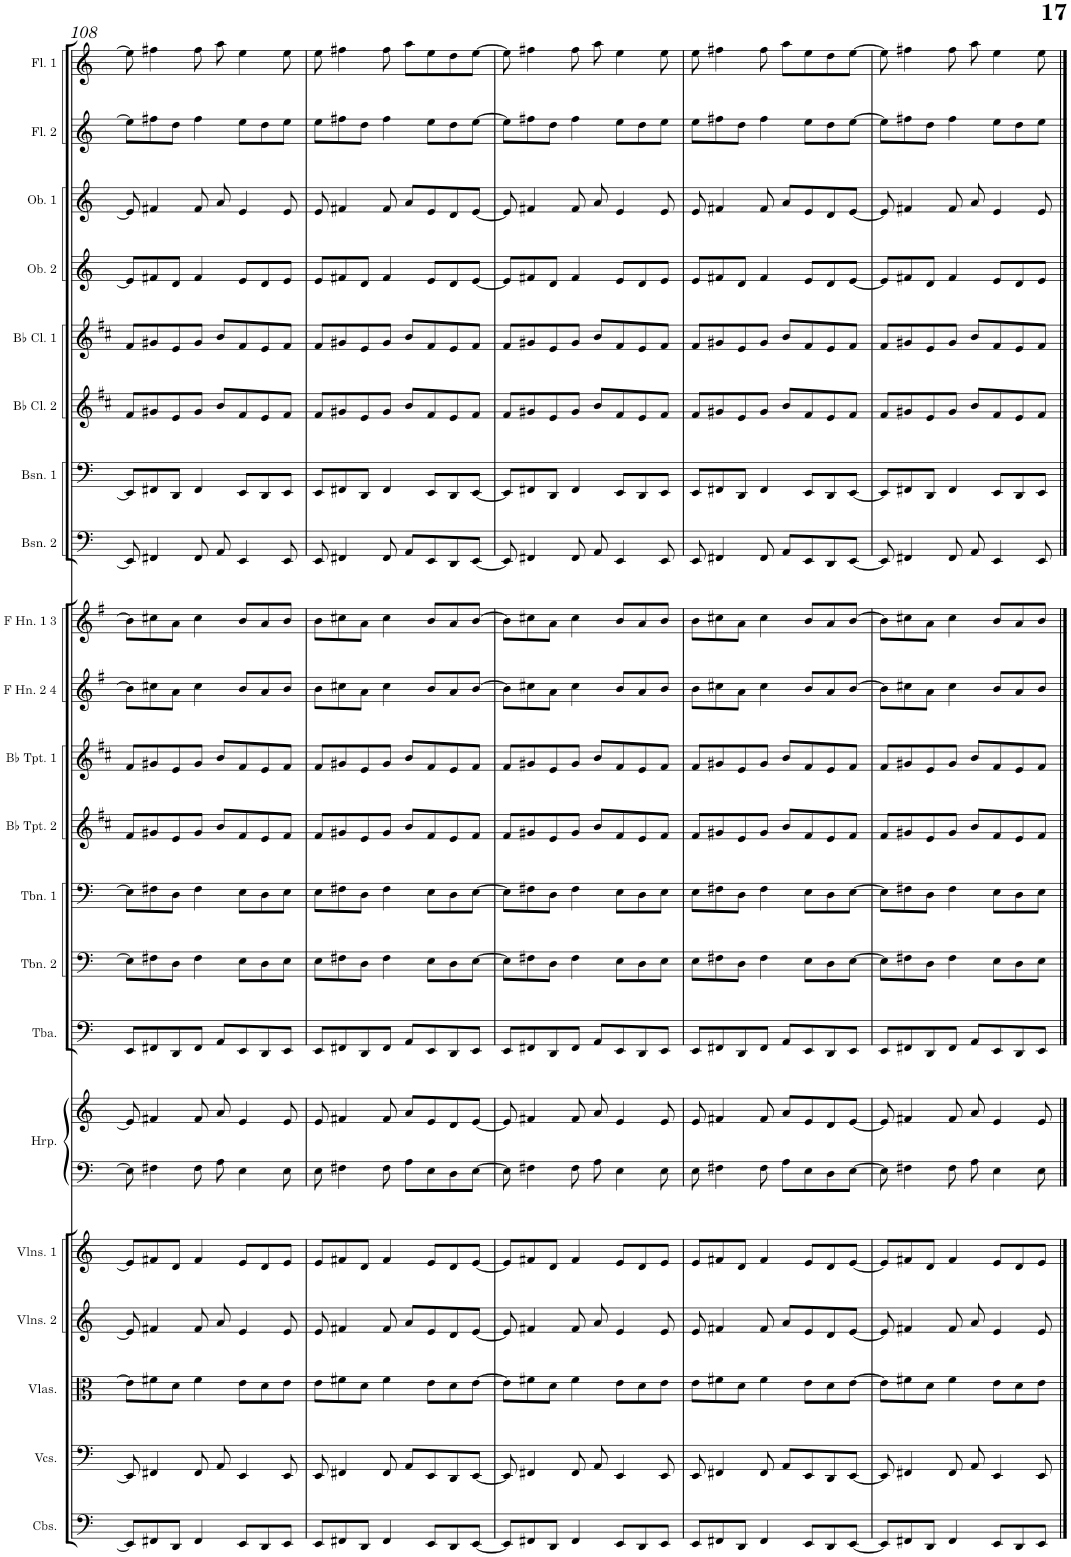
**kern	**kern	**kern	**kern	**kern	**kern	**kern	**kern	**kern	**kern	**kern	**kern	**kern	**kern	**kern	**kern	**kern	**kern	**kern	**kern	**kern	**kern
*part21	*part20	*part19	*part18	*part17	*part16	*part16	*part15	*part14	*part13	*part12	*part11	*part10	*part9	*part8	*part7	*part6	*part5	*part4	*part3	*part2	*part1
*staff22	*staff21	*staff20	*staff19	*staff18	*staff17	*staff16	*staff15	*staff14	*staff13	*staff12	*staff11	*staff10	*staff9	*staff8	*staff7	*staff6	*staff5	*staff4	*staff3	*staff2	*staff1
*I"Contrabasses	*I"Violoncellos	*I"Violas	*I"Violins 2	*I"Violins 1	*I"Harp	*	*I"Tuba	*I"Trombone 2	*I"Trombone 1	*I"Bb Trumpet 2	*I"Bb Trumpet 1	*I"F Horn 2 &amp; 4	*I"F Horn 1 &amp; 3	*I"Bassoon 2	*I"Bassoon 1	*I"Bb Clarinet 2	*I"Bb Clarinet 1	*I"Oboe 2	*I"Oboe 1	*I"Flute 2	*I"Flute 1
*I'Cbs.	*I'Vcs.	*I'Vlas.	*I'Vlns. 2	*I'Vlns. 1	*I'Hrp.	*	*I'Tba.	*I'Tbn. 2	*I'Tbn. 1	*I'Bb Tpt. 2	*I'Bb Tpt. 1	*I'F Hn. 2 4	*I'F Hn. 1 3	*I'Bsn. 2	*I'Bsn. 1	*I'Bb Cl. 2	*I'Bb Cl. 1	*I'Ob. 2	*I'Ob. 1	*I'Fl. 2	*I'Fl. 1
!!LO:PB:g=z
*clefF4	*clefF4	*clefC3	*clefG2	*clefG2	*clefF4	*clefG2	*clefF4	*clefF4	*clefF4	*clefG2	*clefG2	*clefG2	*clefG2	*clefF4	*clefF4	*clefG2	*clefG2	*clefG2	*clefG2	*clefG2	*clefG2
*Trd7c12	*	*	*	*	*	*	*	*	*	*Trd1c2	*Trd1c2	*Trd4c7	*Trd4c7	*	*	*Trd1c2	*Trd1c2	*	*	*	*
*k[]	*k[]	*k[]	*k[]	*k[]	*k[]	*k[]	*k[]	*k[]	*k[]	*k[f#c#]	*k[f#c#]	*k[f#]	*k[f#]	*k[]	*k[]	*k[f#c#]	*k[f#c#]	*k[]	*k[]	*k[]	*k[]
*M4/4	*M4/4	*M4/4	*M4/4	*M4/4	*M4/4	*M4/4	*M4/4	*M4/4	*M4/4	*M4/4	*M4/4	*M4/4	*M4/4	*M4/4	*M4/4	*M4/4	*M4/4	*M4/4	*M4/4	*M4/4	*M4/4
=108	=108	=108	=108	=108	=108	=108	=108	=108	=108	=108	=108	=108	=108	=108	=108	=108	=108	=108	=108	=108	=108
8EE/L]	8EE/]	8e\L]	8e/]	8e/L]	8E\]	8e/]	8EE/L	8E\L]	8E\L]	8f#/L	8f#/L	8b\L]	8b\L]	8EE/]	8EE/L]	8f#/L	8f#/L	8e/L]	8e/]	8ee\L]	8ee\]
8FF#X/	4FF#X/	8f#X\	4f#X/	8f#X/	4F#X\	4f#X/	8FF#X/	8F#X\	8F#X\	8g#X/	8g#X/	8cc#X\	8cc#X\	4FF#X/	8FF#X/	8g#X/	8g#X/	8f#X/	4f#X/	8ff#X\	4ff#X\
8DD/J	.	8d\J	.	8d/J	.	.	8DD/	8D\J	8D\J	8e/	8e/	8a\J	8a\J	.	8DD/J	8e/	8e/	8d/J	.	8dd\J	.
4FF#/	8FF#/	4f#\	8f#/	4f#/	8F#\	8f#/	8FF#/J	4F#\	4F#\	8g#/J	8g#/J	4cc#\	4cc#\	8FF#/	4FF#/	8g#/J	8g#/J	4f#/	8f#/	4ff#\	8ff#\
.	8AA/	.	8a/	.	8A\	8a/	8AA/L	.	.	8b/L	8b/L	.	.	8AA/	.	8b/L	8b/L	.	8a/	.	8aa\
8EE/L	4EE/	8e\L	4e/	8e/L	4E\	4e/	8EE/	8E\L	8E\L	8f#/	8f#/	8b/L	8b/L	4EE/	8EE/L	8f#/	8f#/	8e/L	4e/	8ee\L	4ee\
8DD/	.	8d\	.	8d/	.	.	8DD/	8D\	8D\	8e/	8e/	8a/	8a/	.	8DD/	8e/	8e/	8d/	.	8dd\	.
8EE/J	8EE/	8e\J	8e/	8e/J	8E\	8e/	8EE/J	8E\J	8E\J	8f#/J	8f#/J	8b/J	8b/J	8EE/	8EE/J	8f#/J	8f#/J	8e/J	8e/	8ee\J	8ee\
=109	=109	=109	=109	=109	=109	=109	=109	=109	=109	=109	=109	=109	=109	=109	=109	=109	=109	=109	=109	=109	=109
8EE/L	8EE/	8e\L	8e/	8e/L	8E\	8e/	8EE/L	8E\L	8E\L	8f#/L	8f#/L	8b\L	8b\L	8EE/	8EE/L	8f#/L	8f#/L	8e/L	8e/	8ee\L	8ee\
8FF#X/	4FF#X/	8f#X\	4f#X/	8f#X/	4F#X\	4f#X/	8FF#X/	8F#X\	8F#X\	8g#X/	8g#X/	8cc#X\	8cc#X\	4FF#X/	8FF#X/	8g#X/	8g#X/	8f#X/	4f#X/	8ff#X\	4ff#X\
8DD/J	.	8d\J	.	8d/J	.	.	8DD/	8D\J	8D\J	8e/	8e/	8a\J	8a\J	.	8DD/J	8e/	8e/	8d/J	.	8dd\J	.
4FF#/	8FF#/	4f#\	8f#/	4f#/	8F#\	8f#/	8FF#/J	4F#\	4F#\	8g#/J	8g#/J	4cc#\	4cc#\	8FF#/	4FF#/	8g#/J	8g#/J	4f#/	8f#/	4ff#\	8ff#\
.	8AA/L	.	8a/L	.	8A\L	8a/L	8AA/L	.	.	8b/L	8b/L	.	.	8AA/L	.	8b/L	8b/L	.	8a/L	.	8aa\L
8EE/L	8EE/	8e\L	8e/	8e/L	8E\	8e/	8EE/	8E\L	8E\L	8f#/	8f#/	8b/L	8b/L	8EE/	8EE/L	8f#/	8f#/	8e/L	8e/	8ee\L	8ee\
8DD/	8DD/	8d\	8d/	8d/	8D\	8d/	8DD/	8D\	8D\	8e/	8e/	8a/	8a/	8DD/	8DD/	8e/	8e/	8d/	8d/	8dd\	8dd\
[8EE/J	[8EE/J	[8e\J	[8e/J	[8e/J	[8E\J	[8e/J	8EE/J	[8E\J	[8E\J	8f#/J	8f#/J	[8b/J	[8b/J	[8EE/J	[8EE/J	8f#/J	8f#/J	[8e/J	[8e/J	[8ee\J	[8ee\J
=110	=110	=110	=110	=110	=110	=110	=110	=110	=110	=110	=110	=110	=110	=110	=110	=110	=110	=110	=110	=110	=110
8EE/L]	8EE/]	8e\L]	8e/]	8e/L]	8E\]	8e/]	8EE/L	8E\L]	8E\L]	8f#/L	8f#/L	8b\L]	8b\L]	8EE/]	8EE/L]	8f#/L	8f#/L	8e/L]	8e/]	8ee\L]	8ee\]
8FF#X/	4FF#X/	8f#X\	4f#X/	8f#X/	4F#X\	4f#X/	8FF#X/	8F#X\	8F#X\	8g#X/	8g#X/	8cc#X\	8cc#X\	4FF#X/	8FF#X/	8g#X/	8g#X/	8f#X/	4f#X/	8ff#X\	4ff#X\
8DD/J	.	8d\J	.	8d/J	.	.	8DD/	8D\J	8D\J	8e/	8e/	8a\J	8a\J	.	8DD/J	8e/	8e/	8d/J	.	8dd\J	.
4FF#/	8FF#/	4f#\	8f#/	4f#/	8F#\	8f#/	8FF#/J	4F#\	4F#\	8g#/J	8g#/J	4cc#\	4cc#\	8FF#/	4FF#/	8g#/J	8g#/J	4f#/	8f#/	4ff#\	8ff#\
.	8AA/	.	8a/	.	8A\	8a/	8AA/L	.	.	8b/L	8b/L	.	.	8AA/	.	8b/L	8b/L	.	8a/	.	8aa\
8EE/L	4EE/	8e\L	4e/	8e/L	4E\	4e/	8EE/	8E\L	8E\L	8f#/	8f#/	8b/L	8b/L	4EE/	8EE/L	8f#/	8f#/	8e/L	4e/	8ee\L	4ee\
8DD/	.	8d\	.	8d/	.	.	8DD/	8D\	8D\	8e/	8e/	8a/	8a/	.	8DD/	8e/	8e/	8d/	.	8dd\	.
8EE/J	8EE/	8e\J	8e/	8e/J	8E\	8e/	8EE/J	8E\J	8E\J	8f#/J	8f#/J	8b/J	8b/J	8EE/	8EE/J	8f#/J	8f#/J	8e/J	8e/	8ee\J	8ee\
=111	=111	=111	=111	=111	=111	=111	=111	=111	=111	=111	=111	=111	=111	=111	=111	=111	=111	=111	=111	=111	=111
8EE/L	8EE/	8e\L	8e/	8e/L	8E\	8e/	8EE/L	8E\L	8E\L	8f#/L	8f#/L	8b\L	8b\L	8EE/	8EE/L	8f#/L	8f#/L	8e/L	8e/	8ee\L	8ee\
8FF#X/	4FF#X/	8f#X\	4f#X/	8f#X/	4F#X\	4f#X/	8FF#X/	8F#X\	8F#X\	8g#X/	8g#X/	8cc#X\	8cc#X\	4FF#X/	8FF#X/	8g#X/	8g#X/	8f#X/	4f#X/	8ff#X\	4ff#X\
8DD/J	.	8d\J	.	8d/J	.	.	8DD/	8D\J	8D\J	8e/	8e/	8a\J	8a\J	.	8DD/J	8e/	8e/	8d/J	.	8dd\J	.
4FF#/	8FF#/	4f#\	8f#/	4f#/	8F#\	8f#/	8FF#/J	4F#\	4F#\	8g#/J	8g#/J	4cc#\	4cc#\	8FF#/	4FF#/	8g#/J	8g#/J	4f#/	8f#/	4ff#\	8ff#\
.	8AA/L	.	8a/L	.	8A\L	8a/L	8AA/L	.	.	8b/L	8b/L	.	.	8AA/L	.	8b/L	8b/L	.	8a/L	.	8aa\L
8EE/L	8EE/	8e\L	8e/	8e/L	8E\	8e/	8EE/	8E\L	8E\L	8f#/	8f#/	8b/L	8b/L	8EE/	8EE/L	8f#/	8f#/	8e/L	8e/	8ee\L	8ee\
8DD/	8DD/	8d\	8d/	8d/	8D\	8d/	8DD/	8D\	8D\	8e/	8e/	8a/	8a/	8DD/	8DD/	8e/	8e/	8d/	8d/	8dd\	8dd\
[8EE/J	[8EE/J	[8e\J	[8e/J	[8e/J	[8E\J	[8e/J	8EE/J	[8E\J	[8E\J	8f#/J	8f#/J	[8b/J	[8b/J	[8EE/J	[8EE/J	8f#/J	8f#/J	[8e/J	[8e/J	[8ee\J	[8ee\J
=112	=112	=112	=112	=112	=112	=112	=112	=112	=112	=112	=112	=112	=112	=112	=112	=112	=112	=112	=112	=112	=112
8EE/L]	8EE/]	8e\L]	8e/]	8e/L]	8E\]	8e/]	8EE/L	8E\L]	8E\L]	8f#/L	8f#/L	8b\L]	8b\L]	8EE/]	8EE/L]	8f#/L	8f#/L	8e/L]	8e/]	8ee\L]	8ee\]
8FF#X/	4FF#X/	8f#X\	4f#X/	8f#X/	4F#X\	4f#X/	8FF#X/	8F#X\	8F#X\	8g#X/	8g#X/	8cc#X\	8cc#X\	4FF#X/	8FF#X/	8g#X/	8g#X/	8f#X/	4f#X/	8ff#X\	4ff#X\
8DD/J	.	8d\J	.	8d/J	.	.	8DD/	8D\J	8D\J	8e/	8e/	8a\J	8a\J	.	8DD/J	8e/	8e/	8d/J	.	8dd\J	.
4FF#/	8FF#/	4f#\	8f#/	4f#/	8F#\	8f#/	8FF#/J	4F#\	4F#\	8g#/J	8g#/J	4cc#\	4cc#\	8FF#/	4FF#/	8g#/J	8g#/J	4f#/	8f#/	4ff#\	8ff#\
.	8AA/	.	8a/	.	8A\	8a/	8AA/L	.	.	8b/L	8b/L	.	.	8AA/	.	8b/L	8b/L	.	8a/	.	8aa\
8EE/L	4EE/	8e\L	4e/	8e/L	4E\	4e/	8EE/	8E\L	8E\L	8f#/	8f#/	8b/L	8b/L	4EE/	8EE/L	8f#/	8f#/	8e/L	4e/	8ee\L	4ee\
8DD/	.	8d\	.	8d/	.	.	8DD/	8D\	8D\	8e/	8e/	8a/	8a/	.	8DD/	8e/	8e/	8d/	.	8dd\	.
8EE/J	8EE/	8e\J	8e/	8e/J	8E\	8e/	8EE/J	8E\J	8E\J	8f#/J	8f#/J	8b/J	8b/J	8EE/	8EE/J	8f#/J	8f#/J	8e/J	8e/	8ee\J	8ee\
==	==	==	==	==	==	==	==	==	==	==	==	==	==	==	==	==	==	==	==	==	==
*-	*-	*-	*-	*-	*-	*-	*-	*-	*-	*-	*-	*-	*-	*-	*-	*-	*-	*-	*-	*-	*-
